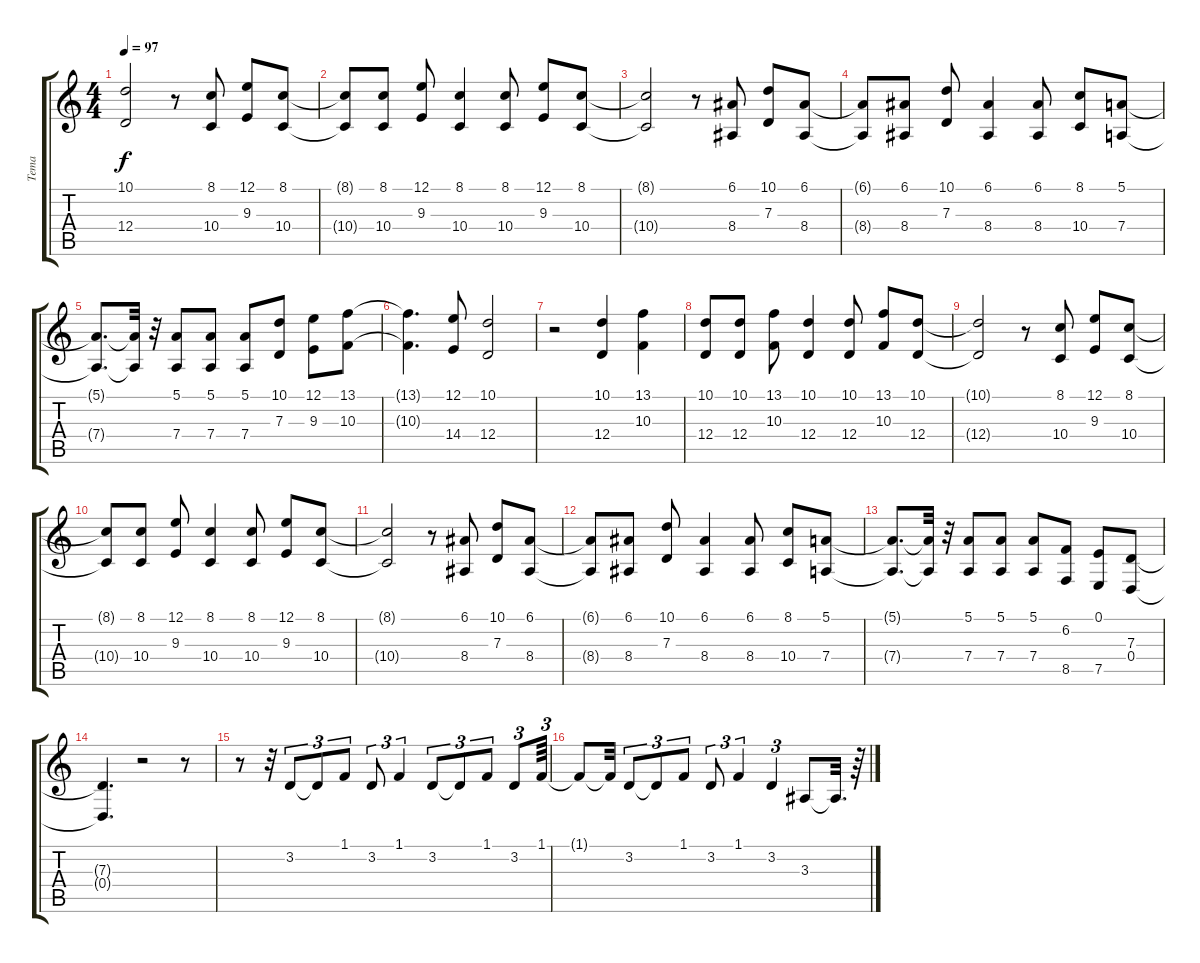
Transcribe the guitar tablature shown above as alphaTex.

\track ("Tema" "Tema") {instrument acousticgrandpiano}
\staff {score tabs}
\tuning (E4 B3 G3 D3 A2 E2) {hide}
\ts (4 4)
\tempo 97
\clef g2
\ks c
(10.1{t} 12.4{t}).2{dy f} r.8 (8.1 10.4).8 (12.1 9.3).8 (8.1 10.4).8 |
(8.1{t} 10.4{t}).8 (8.1 10.4).8 (12.1 9.3).8 (8.1 10.4).4 (8.1 10.4).8 (12.1 9.3).8 (8.1 10.4).8 |
(8.1{t} 10.4{t}).2 r.8 (6.1 8.4).8 (10.1 7.3).8 (6.1 8.4).8 |
(6.1{t} 8.4{t}).8 (6.1 8.4).8 (10.1 7.3).8 (6.1 8.4).4 (6.1 8.4).8 (8.1 10.4).8 (5.1 7.4).8 |
(5.1{t} 7.4{t}).8{d} (5.1{t} 7.4{t}).32 r.32 (5.1 7.4).8 (5.1 7.4).8 (5.1 7.4).8 (10.1 7.3).8 (12.1 9.3).8 (13.1 10.3).8 |
(13.1{t} 10.3{t}).4{d} (12.1 14.4).8 (10.1 12.4).2 |
r.2 (10.1 12.4).4 (13.1 10.3).4 |
(10.1 12.4).8 (10.1 12.4).8 (13.1 10.3).8 (10.1 12.4).4 (10.1 12.4).8 (13.1 10.3).8 (10.1 12.4).8 |
(10.1{t} 12.4{t}).2 r.8 (8.1 10.4).8 (12.1 9.3).8 (8.1 10.4).8 |
(8.1{t} 10.4{t}).8 (8.1 10.4).8 (12.1 9.3).8 (8.1 10.4).4 (8.1 10.4).8 (12.1 9.3).8 (8.1 10.4).8 |
(8.1{t} 10.4{t}).2 r.8 (6.1 8.4).8 (10.1 7.3).8 (6.1 8.4).8 |
(6.1{t} 8.4{t}).8 (6.1 8.4).8 (10.1 7.3).8 (6.1 8.4).4 (6.1 8.4).8 (8.1 10.4).8 (5.1 7.4).8 |
(5.1{t} 7.4{t}).8{d} (5.1{t} 7.4{t}).32 r.32 (5.1 7.4).8 (5.1 7.4).8 (5.1 7.4).8 (6.2 8.5).8 (0.1 7.5).8 (7.3 0.4).8 |
(7.3{t} 0.4{t}).4{d} r.2 r.8 |
r.8 r.32 3.2.8{tu (3 2)} 3.2{t}.8{tu (3 2)} 1.1.8{tu (3 2)} 3.2.8{tu (3 2)} 1.1.4{tu (3 2)} 3.2.8{tu (3 2)} 3.2{t}.8{tu (3 2)} 1.1.8{tu (3 2)} 3.2.8{tu (3 2)} 1.1.64{tu (3 2)} |
1.1{t}.8 1.1{t}.32 3.2.8{tu (3 2)} 3.2{t}.8{tu (3 2)} 1.1.8{tu (3 2)} 3.2.8{tu (3 2)} 1.1.4{tu (3 2)} 3.2.4{tu (3 2)} 3.3.8 3.3{t}.32{d} r.64
